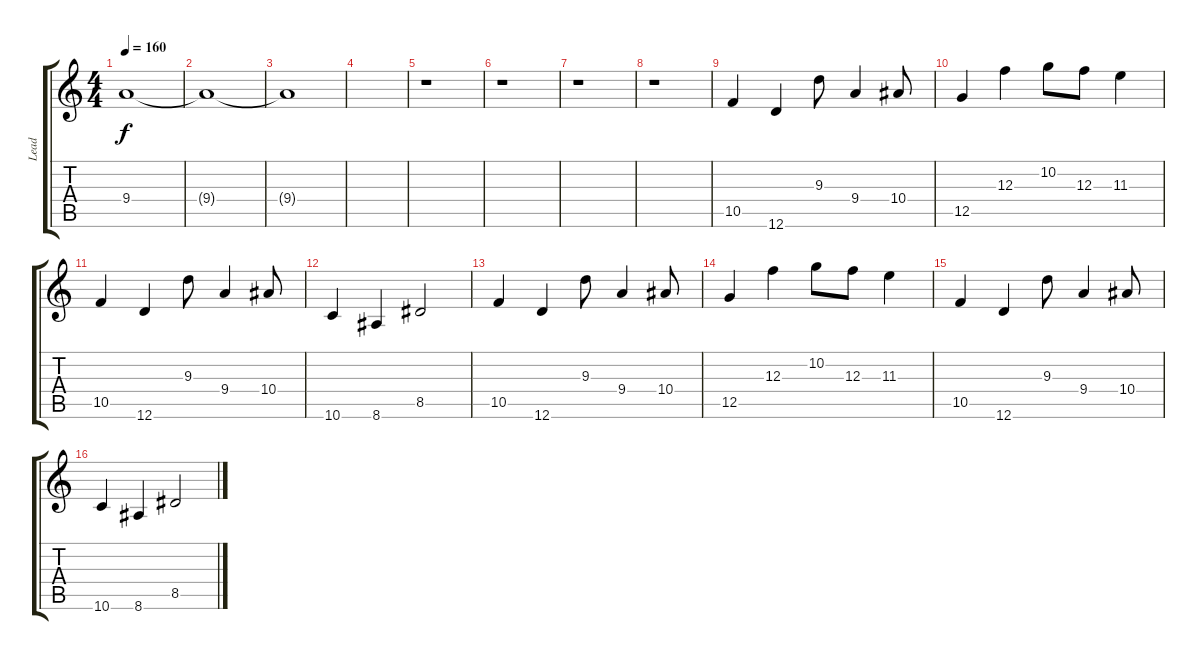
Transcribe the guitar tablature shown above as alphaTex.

\track ("Lead" "Lead") {instrument overdrivenguitar}
\staff {score tabs}
\tuning (D4 A3 F3 C3 G2 D2) {hide}
\ts (4 4)
\tempo 160
\clef g2
\ks c
9.4.1{dy f} |
9.4{t}.1 |
9.4{t}.1 |
|
r.1 |
r.1 |
r.1 |
r.1 |
10.5.4 12.6.4 9.3.8 9.4.4 10.4.8 |
12.5.4 12.3.4 10.2.8 12.3.8 11.3.4 |
10.5.4 12.6.4 9.3.8 9.4.4 10.4.8 |
10.6.4 8.6.4 8.5.2 |
10.5.4 12.6.4 9.3.8 9.4.4 10.4.8 |
12.5.4 12.3.4 10.2.8 12.3.8 11.3.4 |
10.5.4 12.6.4 9.3.8 9.4.4 10.4.8 |
10.6.4 8.6.4 8.5.2
